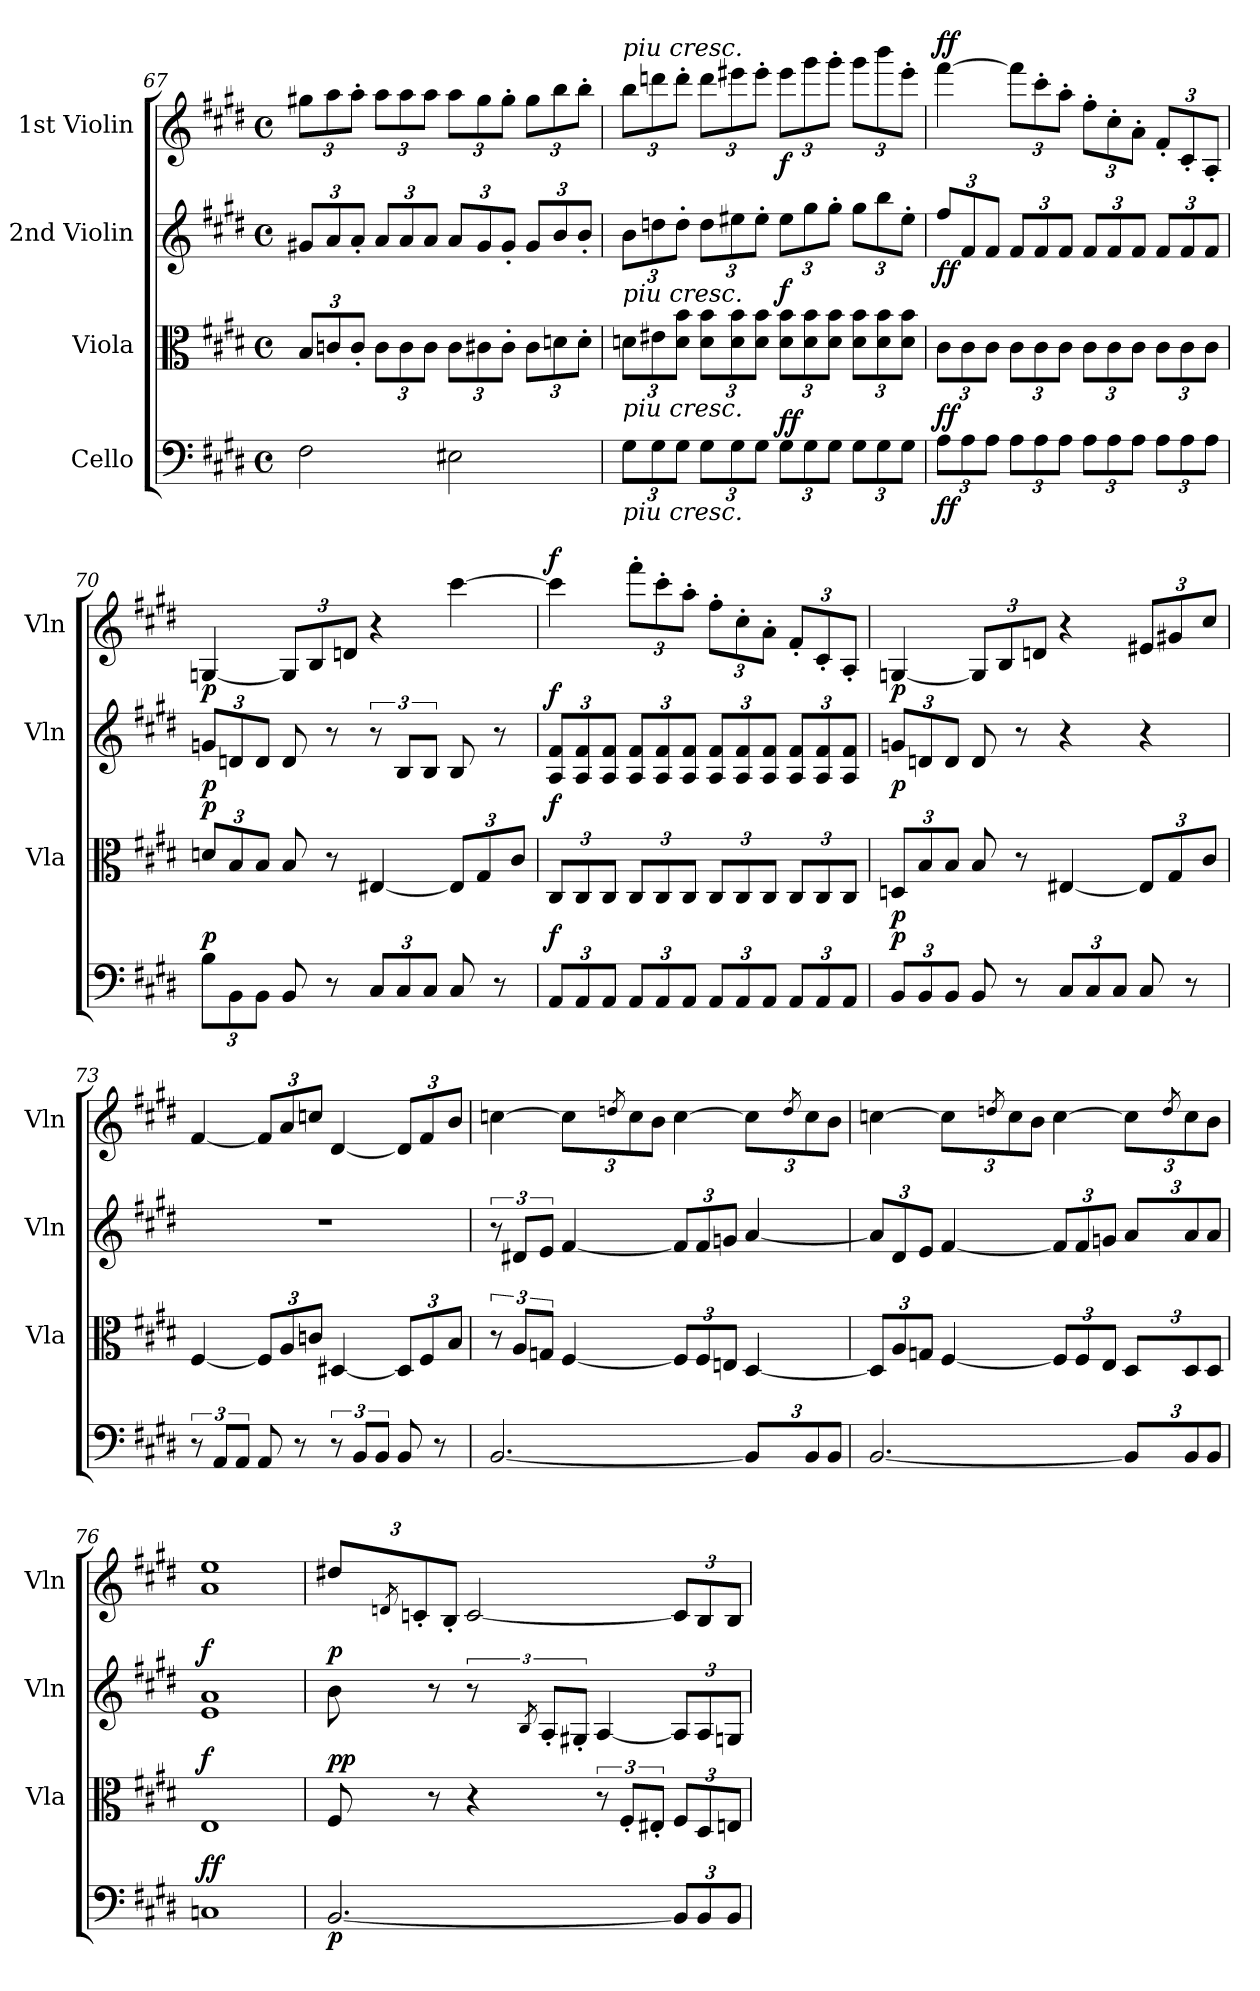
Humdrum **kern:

**kern	**dynam	**kern	**dynam	**kern	**dynam	**kern	**dynam
*part4	*part4	*part3	*part3	*part2	*part2	*part1	*part1
*staff4	*staff4	*staff3	*staff3	*staff2	*staff2	*staff1	*staff1
*I"Cello	*	*I"Viola	*	*I"2nd Violin	*	*I"1st Violin	*
*	*	*I'Vla	*	*I'Vln	*	*I'Vln	*
*clefF4	*	*clefC3	*	*clefG2	*	*clefG2	*
*k[f#c#g#d#]	*	*k[f#c#g#d#]	*	*k[f#c#g#d#]	*	*k[f#c#g#d#]	*
*M4/4	*	*M4/4	*	*M4/4	*	*M4/4	*
*met(c)	*	*met(c)	*	*met(c)	*	*met(c)	*
*	*	*Xbrackettup	*	*Xbrackettup	*	*Xbrackettup	*
=67	=67	=67	=67	=67	=67	=67	=67
2F#\	.	12B/L	.	12g#X/L	.	12gg#X\L	.
.	.	12cn/	.	12a/	.	12aa\	.
.	.	12c'/J	.	12a'/J	.	12aa'\J	.
.	.	12c\L	.	12a/L	.	12aa\L	.
.	.	12c\	.	12a/	.	12aa\	.
.	.	12c\J	.	12a/J	.	12aa\J	.
2E#X\	.	12c\L	.	12a/L	.	12aa\L	.
.	.	12c#X\	.	12g#/	.	12gg#\	.
.	.	12c#'\J	.	12g#'/J	.	12gg#'\J	.
.	.	12c#\L	.	12g#/L	.	12gg#\L	.
.	.	12dn\	.	12b/	.	12bb\	.
.	.	12d'\J	.	12b'/J	.	12bb'\J	.
=68	=68	=68	=68	=68	=68	=68	=68
*Xbrackettup	*	*	*	*	*	*	*
!	!	!	!	!	!	!LO:TX:a:i:t=piu cresc.	!
!	!	!	!	!LO:TX:b:i:t=piu cresc.	!	!	!
!	!	!LO:TX:b:i:t=piu cresc.	!	!	!	!	!
!LO:TX:b:i:t=piu cresc.	!	!	!	!	!	!	!
12G#\L	.	12dn\L	.	12b\L	.	12bb\L	.
12G#\	.	12e#X\	.	12ddn\	.	12dddn\	.
12G#\J	.	12d\ 12b\J	.	12dd'\J	.	12ddd'\J	.
12G#\L	.	12d\ 12b\L	.	12dd\L	.	12ddd\L	.
12G#\	.	12d\ 12b\	.	12ee#X\	.	12eee#X\	.
12G#\J	.	12d\ 12b\J	.	12ee#'\J	.	12eee#'\J	.
!	!LO:DY:b	!	!	!	!	!	!
!	!LO:DY:n=1:a	!	!LO:DY:a	!	!	!	!LO:DY:b
12G#\L	f f	12d\ 12b\L	f	12ee#\L	.	12eee#\L	f
12G#\	.	12d\ 12b\	.	12gg#\	.	12ggg#\	.
12G#\J	.	12d\ 12b\J	.	12gg#'\J	.	12ggg#'\J	.
12G#\L	.	12d\ 12b\L	.	12gg#\L	.	12ggg#\L	.
12G#\	.	12d\ 12b\	.	12bb\	.	12bbb\	.
12G#\J	.	12d\ 12b\J	.	12ee#'\J	.	12eee#'\J	.
=69	=69	=69	=69	=69	=69	=69	=69
!	!LO:DY:b	!	!LO:DY:b	!	!LO:DY:b	!	!LO:DY:a
12A\L	ff	12c#\L	ff	12ff#/L	ff	[4fff#\	ff
12A\	.	12c#\	.	12f#/	.	.	.
12A\J	.	12c#\J	.	12f#/J	.	.	.
12A\L	.	12c#\L	.	12f#/L	.	12fff#\L]	.
12A\	.	12c#\	.	12f#/	.	12ccc#'\	.
12A\J	.	12c#\J	.	12f#/J	.	12aa'\J	.
12A\L	.	12c#\L	.	12f#/L	.	12ff#'\L	.
12A\	.	12c#\	.	12f#/	.	12cc#'\	.
12A\J	.	12c#\J	.	12f#/J	.	12a'\J	.
12A\L	.	12c#\L	.	12f#/L	.	12f#'/L	.
12A\	.	12c#\	.	12f#/	.	12c#'/	.
12A\J	.	12c#\J	.	12f#/J	.	12A'/J	.
=70	=70	=70	=70	=70	=70	=70	=70
!	!LO:DY:a	!	!LO:DY:a	!	!LO:DY:b	!	!LO:DY:b
12B\L	p	12dn/L	p	12gn/L	p	[4Gn/	p
12BB\	.	12B/	.	12dn/	.	.	.
12BB\J	.	12B/J	.	12d/J	.	.	.
8BB/	.	8B/	.	8d/	.	12G/L]	.
.	.	.	.	.	.	12B/	.
8r	.	8r	.	8r	.	.	.
.	.	.	.	.	.	12dn/J	.
*	*	*	*	*brackettup	*	*	*
12C#/L	.	[4E#X/	.	12r	.	4r	.
12C#/	.	.	.	12B/L	.	.	.
12C#/J	.	.	.	12B/J	.	.	.
8C#/	.	12E#/L]	.	8B/	.	[4ccc#\	.
.	.	12G#/	.	.	.	.	.
8r	.	.	.	8r	.	.	.
.	.	12c#/J	.	.	.	.	.
=71	=71	=71	=71	=71	=71	=71	=71
*	*	*	*	*Xbrackettup	*	*	*
!	!LO:DY:a	!	!LO:DY:a	!	!LO:DY:a	!	!LO:DY:a
12AA/L	f	12C#/L	f	12A/ 12f#/L	f	4ccc#\]	f
12AA/	.	12C#/	.	12A/ 12f#/	.	.	.
12AA/J	.	12C#/J	.	12A/ 12f#/J	.	.	.
12AA/L	.	12C#/L	.	12A/ 12f#/L	.	12fff#'\L	.
12AA/	.	12C#/	.	12A/ 12f#/	.	12ccc#'\	.
12AA/J	.	12C#/J	.	12A/ 12f#/J	.	12aa'\J	.
12AA/L	.	12C#/L	.	12A/ 12f#/L	.	12ff#'\L	.
12AA/	.	12C#/	.	12A/ 12f#/	.	12cc#'\	.
12AA/J	.	12C#/J	.	12A/ 12f#/J	.	12a'\J	.
12AA/L	.	12C#/L	.	12A/ 12f#/L	.	12f#'/L	.
12AA/	.	12C#/	.	12A/ 12f#/	.	12c#'/	.
12AA/J	.	12C#/J	.	12A/ 12f#/J	.	12A'/J	.
=72	=72	=72	=72	=72	=72	=72	=72
!	!LO:DY:a	!	!LO:DY:b	!	!LO:DY:b	!	!LO:DY:b
12BB/L	p	12Dn/L	p	12gn/L	p	[4Gn/	p
12BB/	.	12B/	.	12dn/	.	.	.
12BB/J	.	12B/J	.	12d/J	.	.	.
8BB/	.	8B/	.	8d/	.	12G/L]	.
.	.	.	.	.	.	12B/	.
8r	.	8r	.	8r	.	.	.
.	.	.	.	.	.	12dn/J	.
12C#/L	.	[4E#X/	.	4r	.	4r	.
12C#/	.	.	.	.	.	.	.
12C#/J	.	.	.	.	.	.	.
8C#/	.	12E#/L]	.	4r	.	12e#X/L	.
.	.	12G#/	.	.	.	12g#X/	.
8r	.	.	.	.	.	.	.
.	.	12c#/J	.	.	.	12cc#/J	.
=73	=73	=73	=73	=73	=73	=73	=73
*brackettup	*	*	*	*	*	*	*
12r	.	[4F#/	.	1r	.	[4f#/	.
12AA/L	.	.	.	.	.	.	.
12AA/J	.	.	.	.	.	.	.
8AA/	.	12F#/L]	.	.	.	12f#/L]	.
.	.	12A/	.	.	.	12a/	.
8r	.	.	.	.	.	.	.
.	.	12cn/J	.	.	.	12ccn/J	.
12r	.	[4D#X/	.	.	.	[4d#/	.
12BB/L	.	.	.	.	.	.	.
12BB/J	.	.	.	.	.	.	.
8BB/	.	12D#/L]	.	.	.	12d#/L]	.
.	.	12F#/	.	.	.	12f#/	.
8r	.	.	.	.	.	.	.
.	.	12B/J	.	.	.	12b/J	.
=74	=74	=74	=74	=74	=74	=74	=74
*	*	*brackettup	*	*brackettup	*	*	*
[2.BB/	.	12r	.	12r	.	[4ccn\	.
.	.	12A/L	.	12d#X/L	.	.	.
.	.	12Gn/J	.	12e/J	.	.	.
.	.	[4F#/	.	[4f#/	.	12cc\L]	.
.	.	.	.	.	.	8qddn/	.
.	.	.	.	.	.	12cc\	.
.	.	.	.	.	.	12b\J	.
*	*	*Xbrackettup	*	*Xbrackettup	*	*	*
.	.	12F#/L]	.	12f#/L]	.	[4cc\	.
.	.	12F#/	.	12f#/	.	.	.
.	.	12En/J	.	12gn/J	.	.	.
*Xbrackettup	*	*	*	*	*	*	*
12BB/L]	.	[4D#/	.	[4a/	.	12cc\L]	.
.	.	.	.	.	.	8qdd/	.
12BB/	.	.	.	.	.	12cc\	.
12BB/J	.	.	.	.	.	12b\J	.
=75	=75	=75	=75	=75	=75	=75	=75
[2.BB/	.	12D#/L]	.	12a/L]	.	[4ccn\	.
.	.	12A/	.	12d#/	.	.	.
.	.	12Gn/J	.	12e/J	.	.	.
.	.	[4F#/	.	[4f#/	.	12cc\L]	.
.	.	.	.	.	.	8qddn/	.
.	.	.	.	.	.	12cc\	.
.	.	.	.	.	.	12b\J	.
.	.	12F#/L]	.	12f#/L]	.	[4cc\	.
.	.	12F#/	.	12f#/	.	.	.
.	.	12E/J	.	12gn/J	.	.	.
12BB/L]	.	12D#/L	.	12a/L	.	12cc\L]	.
.	.	.	.	.	.	8qdd/	.
12BB/	.	12D#/	.	12a/	.	12cc\	.
12BB/J	.	12D#/J	.	12a/J	.	12b\J	.
=76	=76	=76	=76	=76	=76	=76	=76
!	!LO:DY:b	!	!	!	!	!	!
!	!LO:DY:n=1:a	!	!LO:DY:a	!	!LO:DY:a	!	!
1Cn	f f	1E	f	1e 1a	f	1a 1ee	.
=77	=77	=77	=77	=77	=77	=77	=77
!	!LO:DY:b	!	!LO:DY:b	!	!	!	!
!	!	!	!LO:DY:n=1:a	!	!LO:DY:a	!	!
[2.BB/	p	8F#/	p p	8b\	p	12dd#X/L	.
.	.	.	.	.	.	8qdn/	.
.	.	.	.	.	.	12cn'/	.
.	.	8r	.	8r	.	.	.
.	.	.	.	.	.	12B'/J	.
*	*	*	*	*brackettup	*	*	*
.	.	4r	.	12r	.	[2c/	.
.	.	.	.	8qB/	.	.	.
.	.	.	.	12A'/L	.	.	.
.	.	.	.	12G#X'/J	.	.	.
*	*	*brackettup	*	*	*	*	*
.	.	12r	.	[4A/	.	.	.
.	.	12F#'/L	.	.	.	.	.
.	.	12E#X'/J	.	.	.	.	.
*	*	*Xbrackettup	*	*Xbrackettup	*	*	*
12BB/L]	.	12F#/L	.	12A/L]	.	12c/L]	.
12BB/	.	12D#/	.	12A/	.	12B/	.
12BB/J	.	12En/J	.	12Gn/J	.	12B/J	.
=	=	=	=	=	=	=	=
*-	*-	*-	*-	*-	*-	*-	*-
